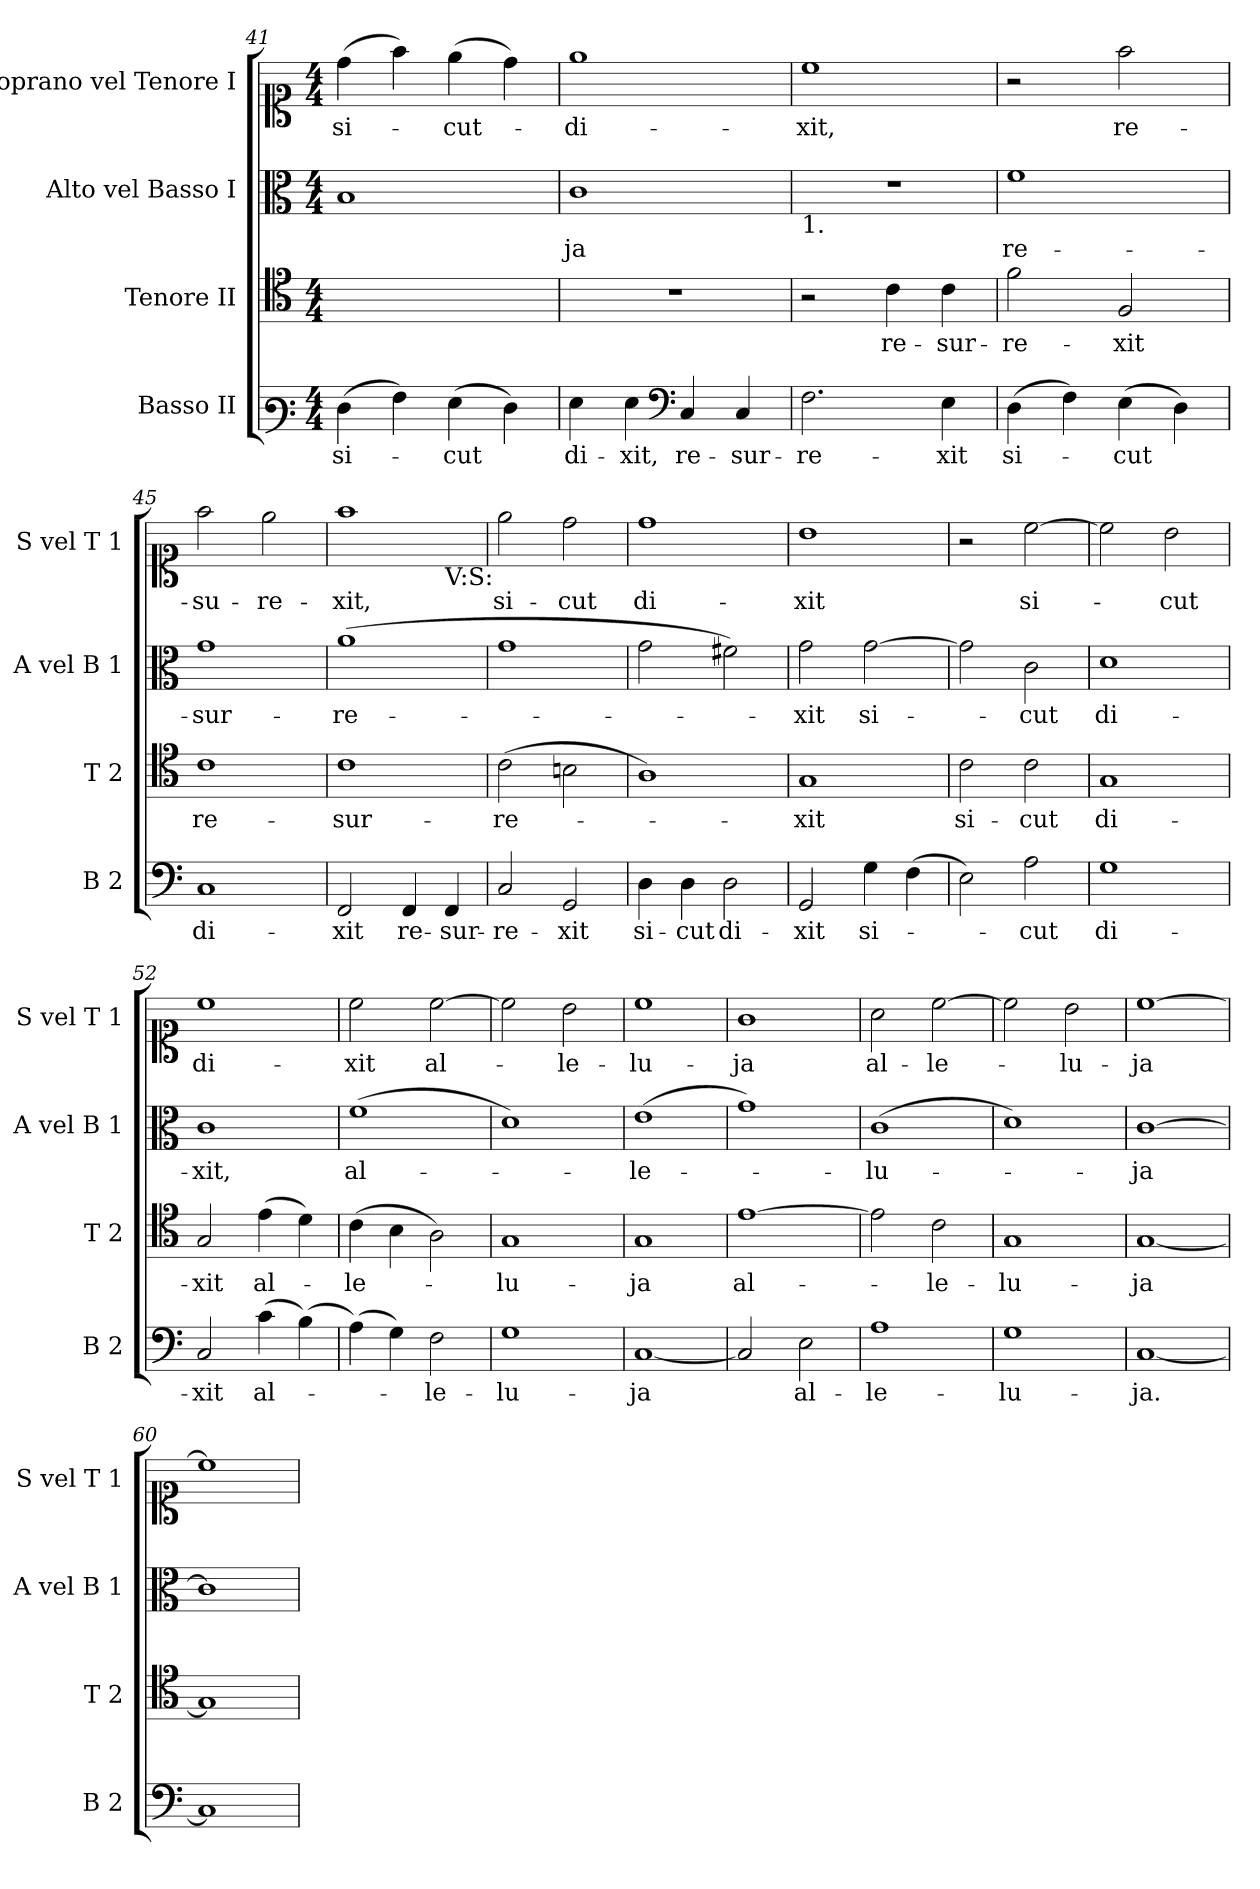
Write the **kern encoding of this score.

**kern	**text	**kern	**text	**kern	**text	**kern	**text
*part4	*part4	*part3	*part3	*part2	*part2	*part1	*part1
*staff4	*staff4	*staff3	*staff3	*staff2	*staff2	*staff1	*staff1
*I"Basso II	*	*I"Tenore II	*	*I"Alto vel Basso I	*	*I"Soprano vel Tenore I	*
*I'B 2	*	*I'T 2	*	*I'A vel B 1	*	*I'S vel T 1	*
*clefF3	*	*clefC4	*	*clefC3	*	*clefC1	*
*k[]	*	*k[]	*	*k[]	*	*k[]	*
*M4/4	*	*M4/4	*	*M4/4	*	*M4/4	*
=41	=41	=41	=41	=41	=41	=41	=41
(4F\	si-	1ryy	.	1B	.	(4dd\	si-
4A\)	.	.	.	.	.	4ff\)	.
(4G\	-cut	.	.	.	.	(4ee\	-cut-
4F\)	.	.	.	.	.	4dd\)	.
=42	=42	=42	=42	=42	=42	=42	=42
4G\	di-	1r	.	1c	-ja	1ee	-di-
4G\	-xit,	.	.	.	.	.	.
*clefF4	*	*	*	*	*	*	*
4C/	re-	.	.	.	.	.	.
4C/	-sur-	.	.	.	.	.	.
=43	=43	=43	=43	=43	=43	=43	=43
!	!	!	!	!LO:TX:b:t=1.	!	!	!
2.F\	-re-	2r	.	1r	.	1cc	-xit,
.	.	4c\	re-	.	.	.	.
4E\	-xit	4c\	-sur-	.	.	.	.
=44	=44	=44	=44	=44	=44	=44	=44
(4D\	si-	2f\	-re-	1f	re-	2r	.
4F\)	.	.	.	.	.	.	.
(4E\	-cut	2F/	-xit	.	.	2ff\	re-
4D\)	.	.	.	.	.	.	.
=45	=45	=45	=45	=45	=45	=45	=45
1C	di-	1c	re-	1g	-sur-	2ff\	-su-
.	.	.	.	.	.	2ee\	-re-
=46	=46	=46	=46	=46	=46	=46	=46
*	*	*	*	*	*	*^	*
2FF/	-xit	1c	-sur-	(1a	-re-	1ff	2.ryy	-xit,
4FF/	re-	.	.	.	.	.	.	.
!	!	!	!	!	!	!	!LO:TX:b:t=V&colon;S&colon;	!
4FF/	-sur-	.	.	.	.	.	4ryy	.
*	*	*	*	*	*	*v	*v	*
=47	=47	=47	=47	=47	=47	=47	=47
2C/	-re-	(2c\	-re-	1g	.	2ee\	si-
2GG/	-xit	2Bn\	.	.	.	2dd\	-cut
=48	=48	=48	=48	=48	=48	=48	=48
4D\	si-	1A)	.	2g\	.	1dd	di-
4D\	-cut	.	.	.	.	.	.
2D\	di-	.	.	2f#X\)	.	.	.
=49	=49	=49	=49	=49	=49	=49	=49
2GG/	-xit	1G	-xit	2g\	-xit	1b	-xit
4G\	si-	.	.	[2g\	si-	.	.
(4F\	.	.	.	.	.	.	.
=50	=50	=50	=50	=50	=50	=50	=50
2E\)	.	2c\	si-	2g\]	.	2r	.
2A\	-cut	2c\	-cut	2c\	-cut	[2cc\	si-
=51	=51	=51	=51	=51	=51	=51	=51
1G	di-	1G	di-	1d	di-	2cc\]	.
.	.	.	.	.	.	2b\	-cut
=52	=52	=52	=52	=52	=52	=52	=52
2C/	-xit	2G/	-xit	1c	-xit,	1cc	di-
(4c\	al-	(4e\	al-	.	.	.	.
(4B\)	.	4d\)	.	.	.	.	.
=53	=53	=53	=53	=53	=53	=53	=53
(4A\)	.	(4c\	-le-	(1f	al-	2cc\	-xit
4G\)	.	4B\	.	.	.	.	.
2F\	-le-	2A\)	.	.	.	[2cc\	al-
=54	=54	=54	=54	=54	=54	=54	=54
1G	-lu-	1G	-lu-	1d)	.	2cc\]	.
.	.	.	.	.	.	2b\	-le-
=55	=55	=55	=55	=55	=55	=55	=55
[1C	-ja	1G	-ja	(1e	-le-	1cc	-lu-
=56	=56	=56	=56	=56	=56	=56	=56
2C/]	.	[1e	al-	1g)	.	1g	-ja
2E\	al-	.	.	.	.	.	.
=57	=57	=57	=57	=57	=57	=57	=57
1A	-le-	2e\]	.	(1c	-lu-	2a\	al-
.	.	2c\	-le-	.	.	[2cc\	-le-
=58	=58	=58	=58	=58	=58	=58	=58
1G	-lu-	1G	-lu-	1d)	.	2cc\]	.
.	.	.	.	.	.	2b\	-lu-
=59	=59	=59	=59	=59	=59	=59	=59
[1C	-ja.	[1G	-ja	[1c	-ja	[1cc	-ja
=60	=60	=60	=60	=60	=60	=60	=60
1C]	.	1G]	.	1c]	.	1cc]	.
=	=	=	=	=	=	=	=
*-	*-	*-	*-	*-	*-	*-	*-
